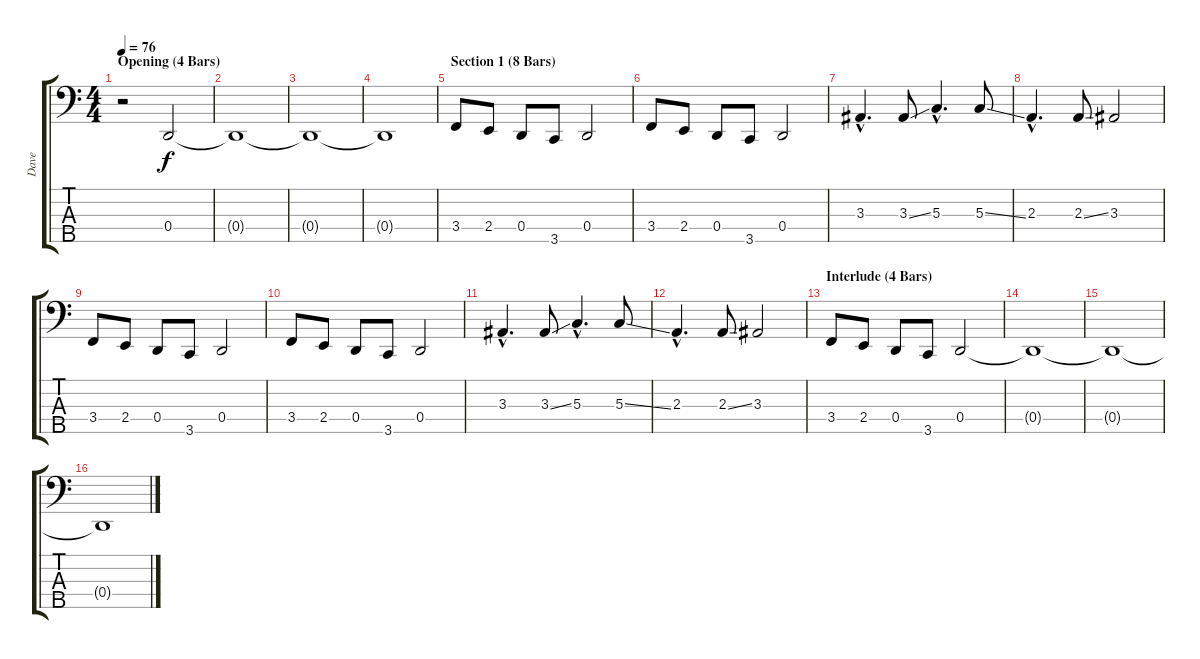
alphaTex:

\track ("Dave" "Dave") {instrument electricbasspick}
\staff {score tabs}
\tuning (F2 C2 G1 D1 A0) {hide}
\ts (4 4)
\section ("" "Opening (4 Bars)")
\tempo 76
\clef f4
\ks c
r.2{dy f instrument electricbasspick} 0.4.2 |
0.4{t}.1 |
0.4{t}.1 |
0.4{t}.1 |
\section ("" "Section 1 (8 Bars)")
3.4.8 2.4.8 0.4.8 3.5.8 0.4.2 |
3.4.8 2.4.8 0.4.8 3.5.8 0.4.2 |
3.3{hac}.4{d} 3.3{ss}.8 5.3{hac}.4{d} 5.3{ss}.8 |
2.3{hac}.4{d} 2.3{ss}.8 3.3.2 |
3.4.8 2.4.8 0.4.8 3.5.8 0.4.2 |
3.4.8 2.4.8 0.4.8 3.5.8 0.4.2 |
3.3{hac}.4{d} 3.3{ss}.8 5.3{hac}.4{d} 5.3{ss}.8 |
2.3{hac}.4{d} 2.3{ss}.8 3.3.2 |
\section ("" "Interlude (4 Bars)")
3.4.8 2.4.8 0.4.8 3.5.8 0.4.2 |
0.4{t}.1 |
0.4{t}.1 |
0.4{t}.1
